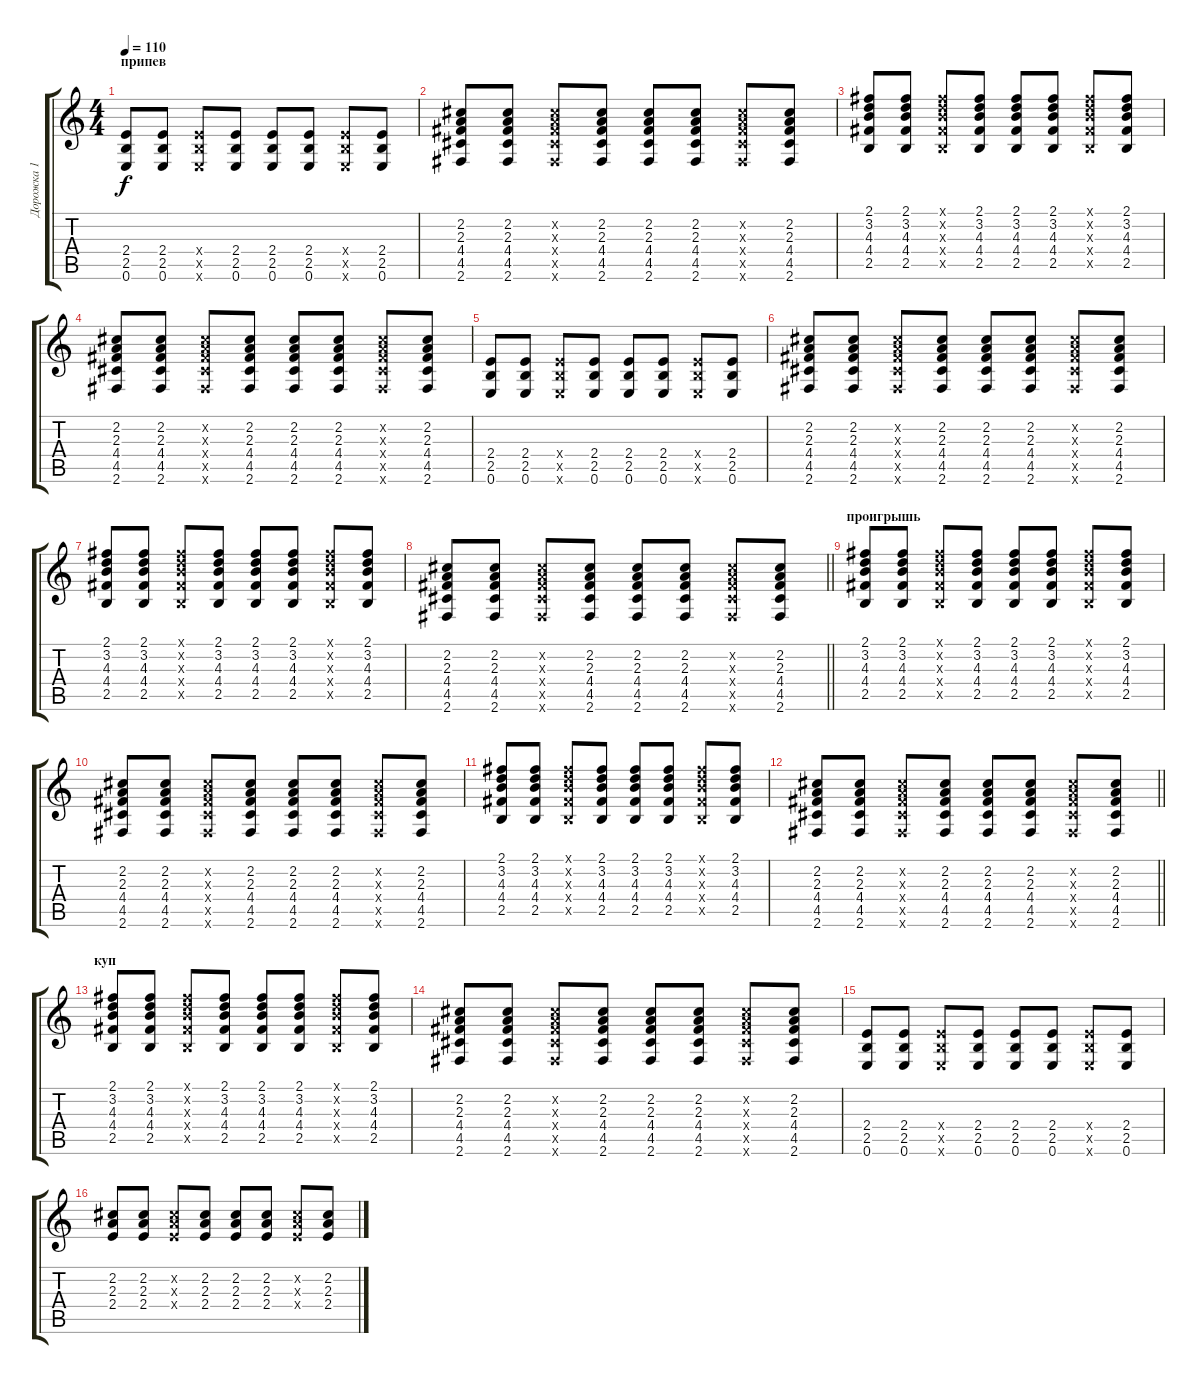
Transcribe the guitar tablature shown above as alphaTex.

\track ("Дорожка 1" "Дорожка 1") {instrument acousticguitarsteel}
\staff {score tabs}
\tuning (E4 B3 G3 D3 A2 E2) {hide}
\ts (4 4)
\section ("" "припев")
\tempo 110
\clef g2
\ks c
(2.4 2.5 0.6).8{dy f} (2.4 2.5 0.6).8 (2.4{x} 2.5{x} 0.6{x}).8 (2.4 2.5 0.6).8 (2.4 2.5 0.6).8 (2.4 2.5 0.6).8 (2.4{x} 2.5{x} 0.6{x}).8 (2.4 2.5 0.6).8 |
(2.2 2.3 4.4 4.5 2.6).8 (2.2 2.3 4.4 4.5 2.6).8 (2.2{x} 2.3{x} 4.4{x} 4.5{x} 2.6{x}).8 (2.2 2.3 4.4 4.5 2.6).8 (2.2 2.3 4.4 4.5 2.6).8 (2.2 2.3 4.4 4.5 2.6).8 (2.2{x} 2.3{x} 4.4{x} 4.5{x} 2.6{x}).8 (2.2 2.3 4.4 4.5 2.6).8 |
(2.1 3.2 4.3 4.4 2.5).8 (2.1 3.2 4.3 4.4 2.5).8 (2.1{x} 3.2{x} 4.3{x} 4.4{x} 2.5{x}).8 (2.1 3.2 4.3 4.4 2.5).8 (2.1 3.2 4.3 4.4 2.5).8 (2.1 3.2 4.3 4.4 2.5).8 (2.1{x} 3.2{x} 4.3{x} 4.4{x} 2.5{x}).8 (2.1 3.2 4.3 4.4 2.5).8 |
(2.2 2.3 4.4 4.5 2.6).8 (2.2 2.3 4.4 4.5 2.6).8 (2.2{x} 2.3{x} 4.4{x} 4.5{x} 2.6{x}).8 (2.2 2.3 4.4 4.5 2.6).8 (2.2 2.3 4.4 4.5 2.6).8 (2.2 2.3 4.4 4.5 2.6).8 (2.2{x} 2.3{x} 4.4{x} 4.5{x} 2.6{x}).8 (2.2 2.3 4.4 4.5 2.6).8 |
(2.4 2.5 0.6).8 (2.4 2.5 0.6).8 (2.4{x} 2.5{x} 0.6{x}).8 (2.4 2.5 0.6).8 (2.4 2.5 0.6).8 (2.4 2.5 0.6).8 (2.4{x} 2.5{x} 0.6{x}).8 (2.4 2.5 0.6).8 |
(2.2 2.3 4.4 4.5 2.6).8 (2.2 2.3 4.4 4.5 2.6).8 (2.2{x} 2.3{x} 4.4{x} 4.5{x} 2.6{x}).8 (2.2 2.3 4.4 4.5 2.6).8 (2.2 2.3 4.4 4.5 2.6).8 (2.2 2.3 4.4 4.5 2.6).8 (2.2{x} 2.3{x} 4.4{x} 4.5{x} 2.6{x}).8 (2.2 2.3 4.4 4.5 2.6).8 |
(2.1 3.2 4.3 4.4 2.5).8 (2.1 3.2 4.3 4.4 2.5).8 (2.1{x} 3.2{x} 4.3{x} 4.4{x} 2.5{x}).8 (2.1 3.2 4.3 4.4 2.5).8 (2.1 3.2 4.3 4.4 2.5).8 (2.1 3.2 4.3 4.4 2.5).8 (2.1{x} 3.2{x} 4.3{x} 4.4{x} 2.5{x}).8 (2.1 3.2 4.3 4.4 2.5).8 |
\barLineRight lightlight
(2.2 2.3 4.4 4.5 2.6).8 (2.2 2.3 4.4 4.5 2.6).8 (2.2{x} 2.3{x} 4.4{x} 4.5{x} 2.6{x}).8 (2.2 2.3 4.4 4.5 2.6).8 (2.2 2.3 4.4 4.5 2.6).8 (2.2 2.3 4.4 4.5 2.6).8 (2.2{x} 2.3{x} 4.4{x} 4.5{x} 2.6{x}).8 (2.2 2.3 4.4 4.5 2.6).8 |
\section ("" "проигрышь")
(2.1 3.2 4.3 4.4 2.5).8 (2.1 3.2 4.3 4.4 2.5).8 (2.1{x} 3.2{x} 4.3{x} 4.4{x} 2.5{x}).8 (2.1 3.2 4.3 4.4 2.5).8 (2.1 3.2 4.3 4.4 2.5).8 (2.1 3.2 4.3 4.4 2.5).8 (2.1{x} 3.2{x} 4.3{x} 4.4{x} 2.5{x}).8 (2.1 3.2 4.3 4.4 2.5).8 |
(2.2 2.3 4.4 4.5 2.6).8 (2.2 2.3 4.4 4.5 2.6).8 (2.2{x} 2.3{x} 4.4{x} 4.5{x} 2.6{x}).8 (2.2 2.3 4.4 4.5 2.6).8 (2.2 2.3 4.4 4.5 2.6).8 (2.2 2.3 4.4 4.5 2.6).8 (2.2{x} 2.3{x} 4.4{x} 4.5{x} 2.6{x}).8 (2.2 2.3 4.4 4.5 2.6).8 |
(2.1 3.2 4.3 4.4 2.5).8 (2.1 3.2 4.3 4.4 2.5).8 (2.1{x} 3.2{x} 4.3{x} 4.4{x} 2.5{x}).8 (2.1 3.2 4.3 4.4 2.5).8 (2.1 3.2 4.3 4.4 2.5).8 (2.1 3.2 4.3 4.4 2.5).8 (2.1{x} 3.2{x} 4.3{x} 4.4{x} 2.5{x}).8 (2.1 3.2 4.3 4.4 2.5).8 |
\barLineRight lightlight
(2.2 2.3 4.4 4.5 2.6).8 (2.2 2.3 4.4 4.5 2.6).8 (2.2{x} 2.3{x} 4.4{x} 4.5{x} 2.6{x}).8 (2.2 2.3 4.4 4.5 2.6).8 (2.2 2.3 4.4 4.5 2.6).8 (2.2 2.3 4.4 4.5 2.6).8 (2.2{x} 2.3{x} 4.4{x} 4.5{x} 2.6{x}).8 (2.2 2.3 4.4 4.5 2.6).8 |
\section ("" "куп")
(2.1 3.2 4.3 4.4 2.5).8 (2.1 3.2 4.3 4.4 2.5).8 (2.1{x} 3.2{x} 4.3{x} 4.4{x} 2.5{x}).8 (2.1 3.2 4.3 4.4 2.5).8 (2.1 3.2 4.3 4.4 2.5).8 (2.1 3.2 4.3 4.4 2.5).8 (2.1{x} 3.2{x} 4.3{x} 4.4{x} 2.5{x}).8 (2.1 3.2 4.3 4.4 2.5).8 |
(2.2 2.3 4.4 4.5 2.6).8 (2.2 2.3 4.4 4.5 2.6).8 (2.2{x} 2.3{x} 4.4{x} 4.5{x} 2.6{x}).8 (2.2 2.3 4.4 4.5 2.6).8 (2.2 2.3 4.4 4.5 2.6).8 (2.2 2.3 4.4 4.5 2.6).8 (2.2{x} 2.3{x} 4.4{x} 4.5{x} 2.6{x}).8 (2.2 2.3 4.4 4.5 2.6).8 |
(2.4 2.5 0.6).8 (2.4 2.5 0.6).8 (2.4{x} 2.5{x} 0.6{x}).8 (2.4 2.5 0.6).8 (2.4 2.5 0.6).8 (2.4 2.5 0.6).8 (2.4{x} 2.5{x} 0.6{x}).8 (2.4 2.5 0.6).8 |
(2.2 2.3 2.4).8 (2.2 2.3 2.4).8 (2.2{x} 2.3{x} 2.4{x}).8 (2.2 2.3 2.4).8 (2.2 2.3 2.4).8 (2.2 2.3 2.4).8 (2.2{x} 2.3{x} 2.4{x}).8 (2.2 2.3 2.4).8
